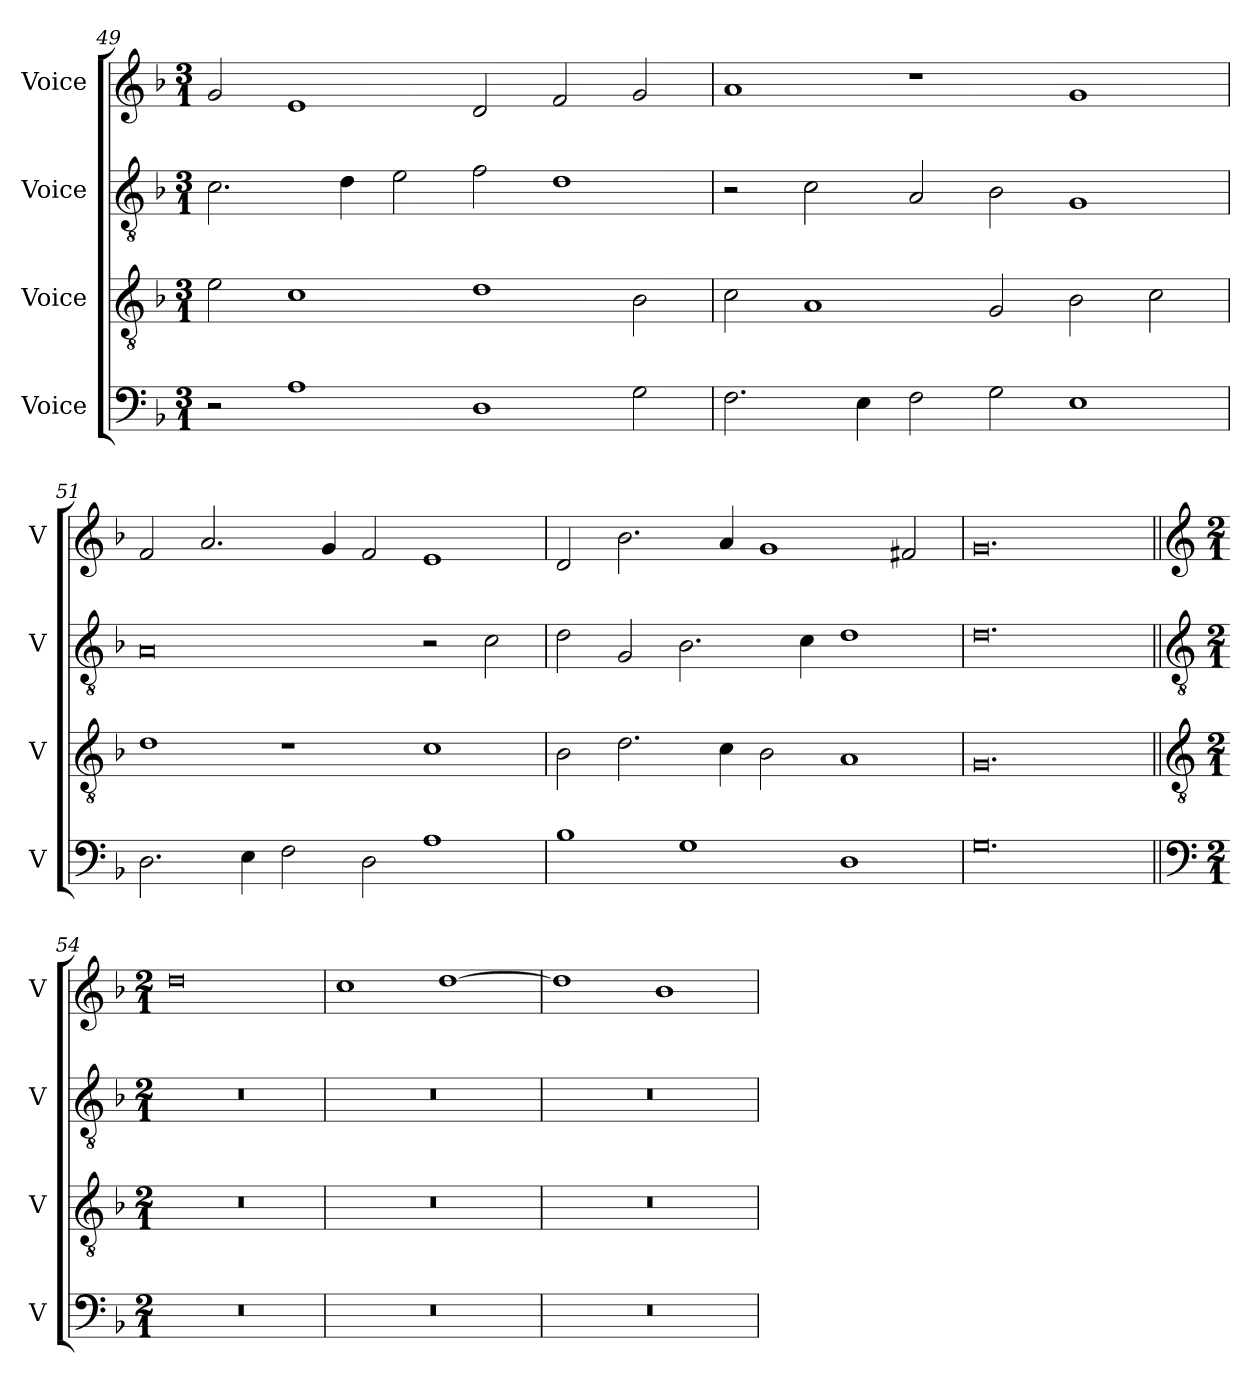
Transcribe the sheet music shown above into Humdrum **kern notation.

**kern	**kern	**kern	**kern
*part4	*part3	*part2	*part1
*staff4	*staff3	*staff2	*staff1
*I"Voice	*I"Voice	*I"Voice	*I"Voice
*I'V	*I'V	*I'V	*I'V
*clefF4	*clefGv2	*clefGv2	*clefG2
*k[b-]	*k[b-]	*k[b-]	*k[b-]
*M3/1	*M3/1	*M3/1	*M3/1
=49	=49	=49	=49
2r	2e\	2.c\	2g/
1A	1c	.	1e
.	.	4d\	.
.	.	2e\	.
1D	1d	2f\	2d/
.	.	1d	2f/
2G\	2B-\	.	2g/
!!LO:LB:g=z
=50	=50	=50	=50
2.F\	2c\	2r	1a
.	1A	2c\	.
4E\	.	.	.
2F\	.	2A/	1r
2G\	2G/	2B-\	.
1E	2B-\	1G	1g
.	2c\	.	.
=51	=51	=51	=51
2.D\	1d	0A	2f/
.	.	.	2.a/
4E\	.	.	.
2F\	1r	.	.
.	.	.	4g/
2D\	.	.	2f/
1A	1c	2r	1e
.	.	2c\	.
!!LO:PB:g=z
=52	=52	=52	=52
1B-	2B-\	2d\	2d/
.	2.d\	2G/	2.b-\
1G	.	2.B-\	.
.	4c\	.	4a/
.	2B-\	.	1g
.	.	4c\	.
1D	1A	1d	.
.	.	.	2f#X/
=53	=53	=53	=53
0.G	0.G	0.d	0.g
=54||	=54||	=54||	=54||
*clefF4	*clefGv2	*clefGv2	*clefG2
*M2/1	*M2/1	*M2/1	*M2/1
0r	0r	0r	0dd
=55	=55	=55	=55
0r	0r	0r	1cc
.	.	.	[1dd
!!LO:LB:g=z
=56	=56	=56	=56
0r	0r	0r	1dd]
.	.	.	1b-
=	=	=	=
*-	*-	*-	*-
